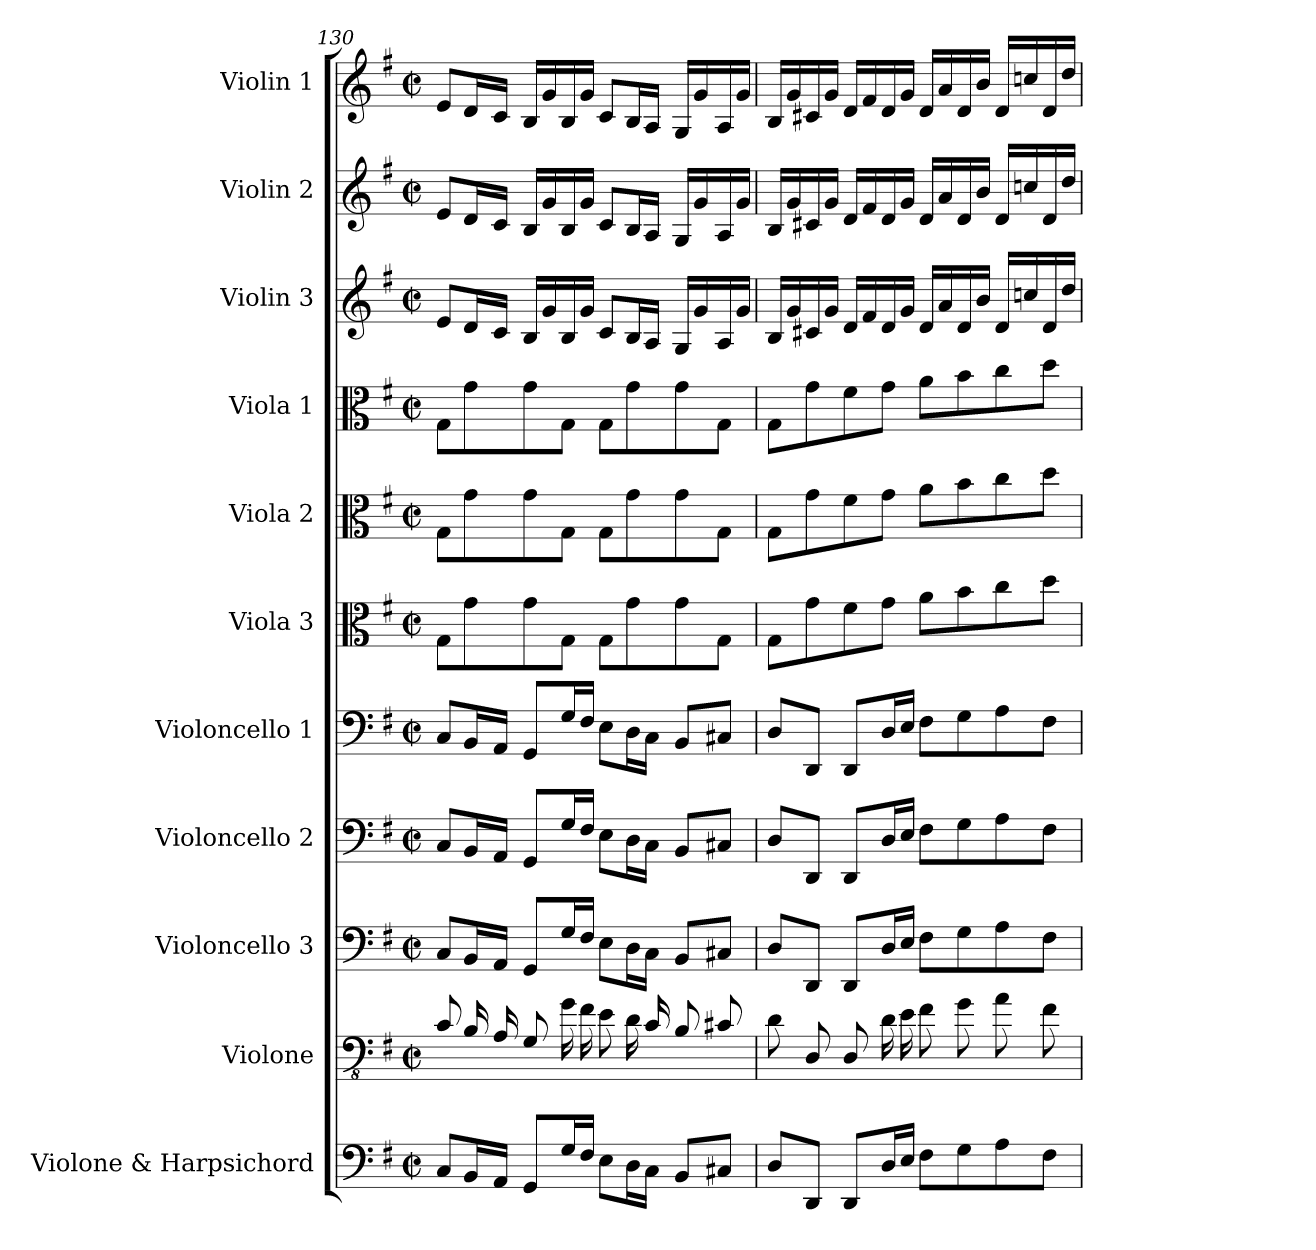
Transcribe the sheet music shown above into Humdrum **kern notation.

**kern	**kern	**kern	**kern	**kern	**kern	**kern	**kern	**kern	**kern	**kern
*part11	*part10	*part9	*part8	*part7	*part6	*part5	*part4	*part3	*part2	*part1
*staff11	*staff10	*staff9	*staff8	*staff7	*staff6	*staff5	*staff4	*staff3	*staff2	*staff1
*I"Violone &amp; Harpsichord	*I"Violone	*I"Violoncello 3	*I"Violoncello 2	*I"Violoncello 1	*I"Viola 3	*I"Viola 2	*I"Viola 1	*I"Violin 3	*I"Violin 2	*I"Violin 1
*I'Vne. &amp; Hch.	*I'Vne.	*I'Vc. 3	*I'Vc. 2	*I'Vc. 1	*I'Vla. 3	*I'Vla. 2	*I'Vla. 1	*I'Vln. 3	*I'Vln. 2	*I'Vln. 1
*clefF4	*clefFv4	*clefF4	*clefF4	*clefF4	*clefC3	*clefC3	*clefC3	*clefG2	*clefG2	*clefG2
*	*ITrd7c12	*	*	*	*	*	*	*	*	*
*k[f#]	*k[f#]	*k[f#]	*k[f#]	*k[f#]	*k[f#]	*k[f#]	*k[f#]	*k[f#]	*k[f#]	*k[f#]
*M4/4	*M4/4	*M4/4	*M4/4	*M4/4	*M4/4	*M4/4	*M4/4	*M4/4	*M4/4	*M4/4
*met(c|)	*met(c|)	*met(c|)	*met(c|)	*met(c|)	*met(c|)	*met(c|)	*met(c|)	*met(c|)	*met(c|)	*met(c|)
=130	=130	=130	=130	=130	=130	=130	=130	=130	=130	=130
8C/L	8CC/	8C/L	8C/L	8C/L	8G\L	8G\L	8G\L	8e/L	8e/L	8e/L
16BB/L	16BBB/	16BB/L	16BB/L	16BB/L	8g\	8g\	8g\	16d/L	16d/L	16d/L
16AA/JJ	16AAA/	16AA/JJ	16AA/JJ	16AA/JJ	.	.	.	16c/JJ	16c/JJ	16c/JJ
8GG/L	8GGG/	8GG/L	8GG/L	8GG/L	8g\	8g\	8g\	16B/LL	16B/LL	16B/LL
.	.	.	.	.	.	.	.	16g/	16g/	16g/
16G/L	16GG\	16G/L	16G/L	16G/L	8G\J	8G\J	8G\J	16B/	16B/	16B/
16F#/JJ	16FF#\	16F#/JJ	16F#/JJ	16F#/JJ	.	.	.	16g/JJ	16g/JJ	16g/JJ
8E\L	8EE\	8E\L	8E\L	8E\L	8G\L	8G\L	8G\L	8c/L	8c/L	8c/L
16D\L	16DD\	16D\L	16D\L	16D\L	8g\	8g\	8g\	16B/L	16B/L	16B/L
16C\JJ	16CC/	16C\JJ	16C\JJ	16C\JJ	.	.	.	16A/JJ	16A/JJ	16A/JJ
8BB/L	8BBB/	8BB/L	8BB/L	8BB/L	8g\	8g\	8g\	16G/LL	16G/LL	16G/LL
.	.	.	.	.	.	.	.	16g/	16g/	16g/
8C#X/J	8CC#X/	8C#X/J	8C#X/J	8C#X/J	8G\J	8G\J	8G\J	16A/	16A/	16A/
.	.	.	.	.	.	.	.	16g/JJ	16g/JJ	16g/JJ
=131	=131	=131	=131	=131	=131	=131	=131	=131	=131	=131
8D/L	8DD\	8D/L	8D/L	8D/L	8G\L	8G\L	8G\L	16B/LL	16B/LL	16B/LL
.	.	.	.	.	.	.	.	16g/	16g/	16g/
8DD/J	8DDD/	8DD/J	8DD/J	8DD/J	8g\	8g\	8g\	16c#X/	16c#X/	16c#X/
.	.	.	.	.	.	.	.	16g/JJ	16g/JJ	16g/JJ
8DD/L	8DDD/	8DD/L	8DD/L	8DD/L	8f#\	8f#\	8f#\	16d/LL	16d/LL	16d/LL
.	.	.	.	.	.	.	.	16f#/	16f#/	16f#/
16D/L	16DD\	16D/L	16D/L	16D/L	8g\J	8g\J	8g\J	16d/	16d/	16d/
16E/JJ	16EE\	16E/JJ	16E/JJ	16E/JJ	.	.	.	16g/JJ	16g/JJ	16g/JJ
8F#\L	8FF#\	8F#\L	8F#\L	8F#\L	8a\L	8a\L	8a\L	16d/LL	16d/LL	16d/LL
.	.	.	.	.	.	.	.	16a/	16a/	16a/
8G\	8GG\	8G\	8G\	8G\	8b\	8b\	8b\	16d/	16d/	16d/
.	.	.	.	.	.	.	.	16b/JJ	16b/JJ	16b/JJ
8A\	8AA\	8A\	8A\	8A\	8cc\	8cc\	8cc\	16d/LL	16d/LL	16d/LL
.	.	.	.	.	.	.	.	16ccn/	16ccn/	16ccn/
8F#\J	8FF#\	8F#\J	8F#\J	8F#\J	8dd\J	8dd\J	8dd\J	16d/	16d/	16d/
.	.	.	.	.	.	.	.	16dd/JJ	16dd/JJ	16dd/JJ
=	=	=	=	=	=	=	=	=	=	=
*-	*-	*-	*-	*-	*-	*-	*-	*-	*-	*-
